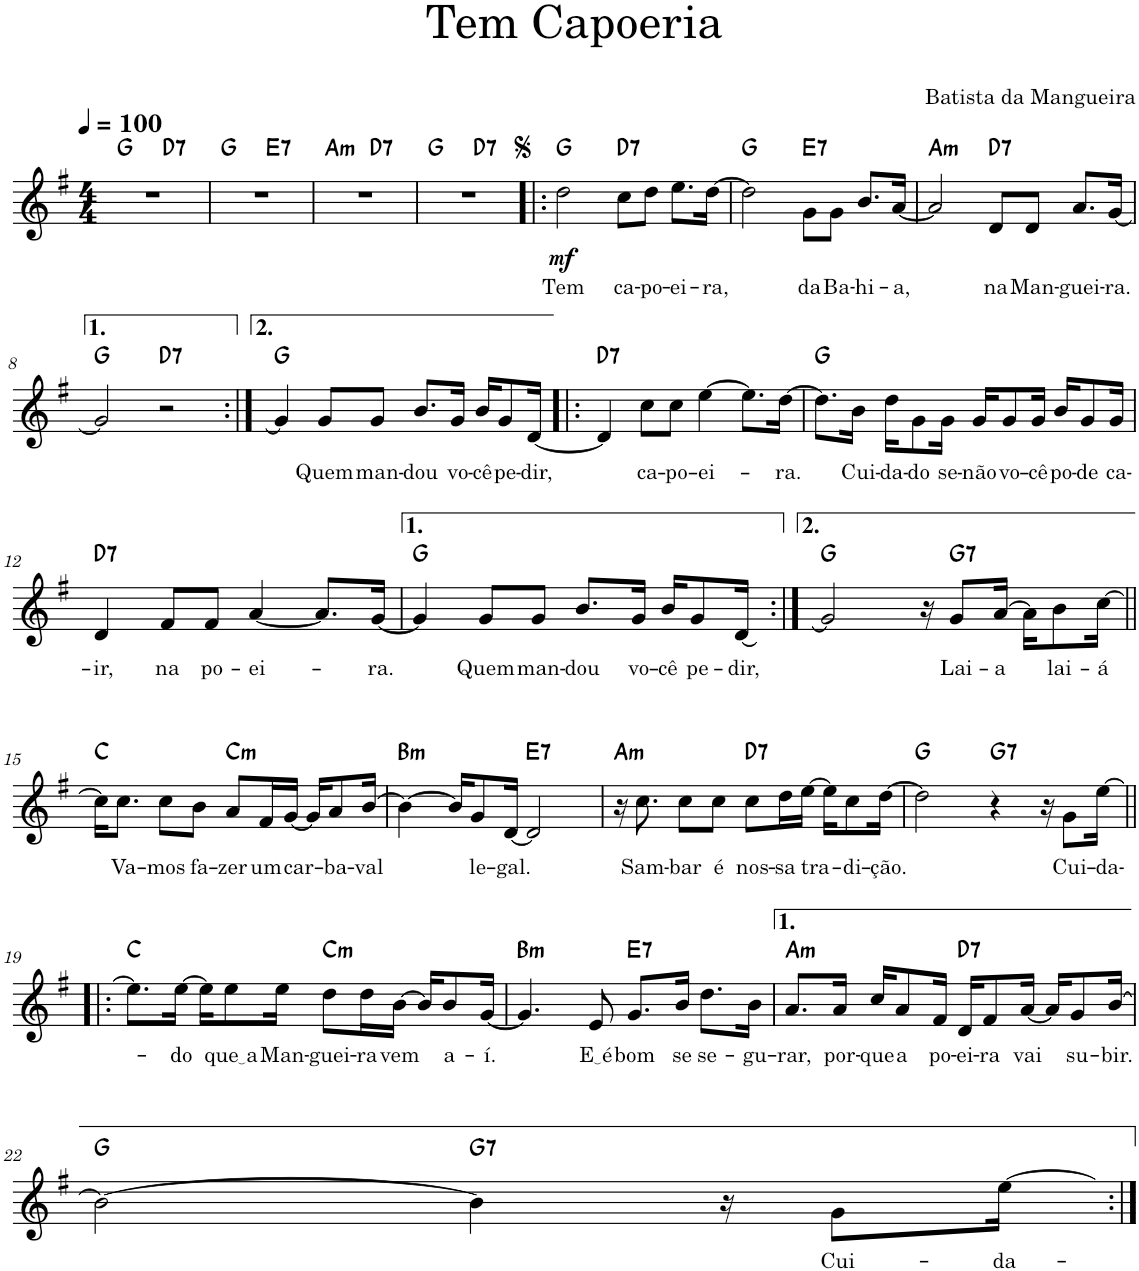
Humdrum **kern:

**kern	**text	**dynam	**harte
*part1	*part1	*part1	*part1
*staff1	*staff1	*staff1	*
*I"Canto	*	*	*
*clefG2	*	*	*
*k[f#]	*	*	*
*M4/4	*	*	*
*MM100	*	*	*
=1	=1	=1	=1
*^	*	*	*
1r	2ryy	.	.	G:maj
!	!	!	!	!LO:H:kt=7
.	2ryy	.	.	D:7
=2	=2	=2	=2	=2
1r	2ryy	.	.	G:maj
!	!	!	!	!LO:H:kt=7
.	2ryy	.	.	E:7
=3	=3	=3	=3	=3
!	!	!	!	!LO:H:kt=m
1r	2ryy	.	.	A:min
!	!	!	!	!LO:H:kt=7
.	2ryy	.	.	D:7
=4	=4	=4	=4	=4
1r	2ryy	.	.	G:maj
!	!	!	!	!LO:H:kt=7
.	2ryy	.	.	D:7
=5!|:	=5!|:	=5!|:	=5!|:	=5!|:
!	!	!LO:LY:b	!LO:DY:b	!
*v	*v	*	*	*
2dd\	Tem	mf	G:maj
!	!LO:LY:b	!	!LO:H:kt=7
8cc\L	ca-	.	D:7
!	!LO:LY:b	!	!
8dd\J	-po-	.	.
!	!LO:LY:b	!	!
8.ee\L	-ei-	.	.
!	!LO:LY:b	!	!
[>16dd\Jk	-ra,	.	.
=6	=6	=6	=6
2dd\]	.	.	G:maj
!	!LO:LY:b	!	!LO:H:kt=7
8g\L	da	.	E:7
!	!LO:LY:b	!	!
8g\J	Ba-	.	.
!	!LO:LY:b	!	!
8.b/L	-hi-	.	.
!	!LO:LY:b	!	!
[16a/Jk	-a,	.	.
=7	=7	=7	=7
!	!	!	!LO:H:kt=m
2a/]	.	.	A:min
!	!LO:LY:b	!	!LO:H:kt=7
8d/L	na	.	D:7
!	!LO:LY:b	!	!
8d/J	Man-	.	.
!	!LO:LY:b	!	!
8.a/L	-guei-	.	.
!	!LO:LY:b	!	!
[16g/Jk	-ra.	.	.
!!LO:LB:g=z
=8	=8	=8	=8
2g/]	.	.	G:maj
!	!	!	!LO:H:kt=7
2r	.	.	D:7
=9:|!	=9:|!	=9:|!	=9:|!
[qg	.	.	.
4g/]	.	.	G:maj
!	!LO:LY:b	!	!
8g/L	Quem	.	.
!	!LO:LY:b	!	!
8g/J	man-	.	.
!	!LO:LY:b	!	!
8.b/L	-dou	.	.
!	!LO:LY:b	!	!
16g/Jk	vo-	.	.
!	!LO:LY:b	!	!
16b/KL	-cê	.	.
!	!LO:LY:b	!	!
8g/	pe-	.	.
!	!LO:LY:b	!	!
[16d/Jk	-dir,	.	.
=10!|:	=10!|:	=10!|:	=10!|:
!	!	!	!LO:H:kt=7
4d/]	.	.	D:7
!	!LO:LY:b	!	!
8cc\L	ca-	.	.
!	!LO:LY:b	!	!
8cc\J	-po-	.	.
!	!LO:LY:b	!	!
[4ee\	-ei-	.	.
8.ee\L]	.	.	.
!	!LO:LY:b	!	!
[16dd\Jk	-ra.	.	.
=11	=11	=11	=11
8.dd\L]	.	.	G:maj
!	!LO:LY:b	!	!
16b\Jk	Cui-	.	.
!	!LO:LY:b	!	!
16dd\KL	-da-	.	.
!	!LO:LY:b	!	!
8g\	-do	.	.
!	!LO:LY:b	!	!
16g\Jk	se-	.	.
!	!LO:LY:b	!	!
16g/KL	-não	.	.
!	!LO:LY:b	!	!
8g/	vo-	.	.
!	!LO:LY:b	!	!
16g/Jk	-cê	.	.
!	!LO:LY:b	!	!
16b/KL	po-	.	.
!	!LO:LY:b	!	!
8g/	-de	.	.
!	!LO:LY:b	!	!
16g/Jk	ca-	.	.
!!LO:LB:g=z
=12	=12	=12	=12
!	!LO:LY:b	!	!LO:H:kt=7
4d/	-ir,	.	D:7
!	!LO:LY:b	!	!
8f#/L	na	.	.
!	!LO:LY:b	!	!
8f#/J	po-	.	.
!	!LO:LY:b	!	!
[4a/	-ei-	.	.
8.a/L]	.	.	.
!	!LO:LY:b	!	!
[16g/Jk	-ra.	.	.
=13	=13	=13	=13
4g/]	.	.	G:maj
!	!LO:LY:b	!	!
8g/L	Quem	.	.
!	!LO:LY:b	!	!
8g/J	man-	.	.
!	!LO:LY:b	!	!
8.b/L	-dou	.	.
!	!LO:LY:b	!	!
16g/Jk	vo-	.	.
!	!LO:LY:b	!	!
16b/KL	-cê	.	.
!	!LO:LY:b	!	!
8g/	pe-	.	.
!	!LO:LY:b	!	!
[16d/Jk	-dir,	.	.
qd]	.	.	.
=14:|!	=14:|!	=14:|!	=14:|!
[qg	.	.	.
2g/]	.	.	G:maj
16r	.	.	.
!	!LO:LY:b	!	!LO:H:kt=7
8g/L	Lai-	.	G:7
!	!LO:LY:b	!	!
[16a/Jk	-a	.	.
16a\KL]	.	.	.
!	!LO:LY:b	!	!
8b\	lai-	.	.
!	!LO:LY:b	!	!
[16cc\Jk	-á	.	.
!!LO:LB:g=z
=15||	=15||	=15||	=15||
16cc\KL]	.	.	C:maj
!	!LO:LY:b	!	!
8.cc\J	Va-	.	.
!	!LO:LY:b	!	!
8cc\L	-mos	.	.
!	!LO:LY:b	!	!
8b\J	fa-	.	.
!	!LO:LY:b	!	!LO:H:kt=m
8a/L	-zer	.	C:min
!	!LO:LY:b	!	!
16f#/L	um	.	.
!	!LO:LY:b	!	!
[16g/JJ	car-	.	.
16g/KL]	.	.	.
!	!LO:LY:b	!	!
8a/	-ba-	.	.
!	!LO:LY:b	!	!
[16b/Jk	-val	.	.
=16	=16	=16	=16
!	!	!	!LO:H:kt=m
4b\_	.	.	B:min
16b/KL]	.	.	.
!	!LO:LY:b	!	!
8g/	le-	.	.
!	!LO:LY:b	!	!
[16d/Jk	-gal.	.	.
!	!	!	!LO:H:kt=7
2d/]	.	.	E:7
=17	=17	=17	=17
!	!	!	!LO:H:kt=m
16r	.	.	A:min
!	!LO:LY:b	!	!
8.cc\	Sam-	.	.
!	!LO:LY:b	!	!
8cc\L	-bar	.	.
!	!LO:LY:b	!	!
8cc\J	é	.	.
!	!LO:LY:b	!	!LO:H:kt=7
8cc\L	nos-	.	D:7
!	!LO:LY:b	!	!
16dd\L	-sa	.	.
!	!LO:LY:b	!	!
[16ee\JJ	tra-	.	.
16ee\KL]	.	.	.
!	!LO:LY:b	!	!
8cc\	-di-	.	.
!	!LO:LY:b	!	!
[16dd\Jk	-ção.	.	.
=18	=18	=18	=18
2dd\]	.	.	G:maj
!	!	!	!LO:H:kt=7
4r	.	.	G:7
16r	.	.	.
!	!LO:LY:b	!	!
8g\L	Cui-	.	.
!	!LO:LY:b	!	!
[16ee\Jk	-da-	.	.
!!LO:LB:g=z
=19!|:	=19!|:	=19!|:	=19!|:
8.ee\L]	.	.	C:maj
!	!LO:LY:b	!	!
[16ee\Jk	-do	.	.
16ee\KL]	.	.	.
!	!LO:LY:b	!	!
8ee\	que a	.	.
!	!LO:LY:b	!	!
16ee\Jk	Man-	.	.
!	!LO:LY:b	!	!LO:H:kt=m
8dd\L	-guei-	.	C:min
!	!LO:LY:b	!	!
16dd\L	-ra	.	.
!	!LO:LY:b	!	!
[16b\JJ	vem	.	.
16b/KL]	.	.	.
!	!LO:LY:b	!	!
8b/	a-	.	.
!	!LO:LY:b	!	!
[16g/Jk	-í.	.	.
=20	=20	=20	=20
!	!	!	!LO:H:kt=m
4.g/]	.	.	B:min
!	!LO:LY:b	!	!
8e/	E é	.	.
!	!LO:LY:b	!	!LO:H:kt=7
8.g/L	bom	.	E:7
!	!LO:LY:b	!	!
16b/Jk	se	.	.
!	!LO:LY:b	!	!
8.dd\L	se-	.	.
!	!LO:LY:b	!	!
16b\Jk	-gu-	.	.
=21	=21	=21	=21
!	!LO:LY:b	!	!LO:H:kt=m
8.a/L	-rar,	.	A:min
!	!LO:LY:b	!	!
16a/Jk	por-	.	.
!	!LO:LY:b	!	!
16cc/KL	-que	.	.
!	!LO:LY:b	!	!
8a/	a	.	.
!	!LO:LY:b	!	!
16f#/Jk	po-	.	.
!	!LO:LY:b	!	!LO:H:kt=7
16d/KL	-ei-	.	D:7
!	!LO:LY:b	!	!
8f#/	-ra	.	.
!	!LO:LY:b	!	!
[16a/Jk	vai	.	.
16a/KL]	.	.	.
!	!LO:LY:b	!	!
8g/	su-	.	.
!	!LO:LY:b	!	!
[16b/Jk	-bir.	.	.
!!LO:LB:g=z
=22	=22	=22	=22
2b\_	.	.	G:maj
!	!	!	!LO:H:kt=7
4b\]	.	.	G:7
16r	.	.	.
!	!LO:LY:b	!	!
8g\L	Cui-	.	.
!	!LO:LY:b	!	!
[16ee\Jk	-da-	.	.
qee]	.	.	.
=:|!	=:|!	=:|!	=:|!
*-	*-	*-	*-
